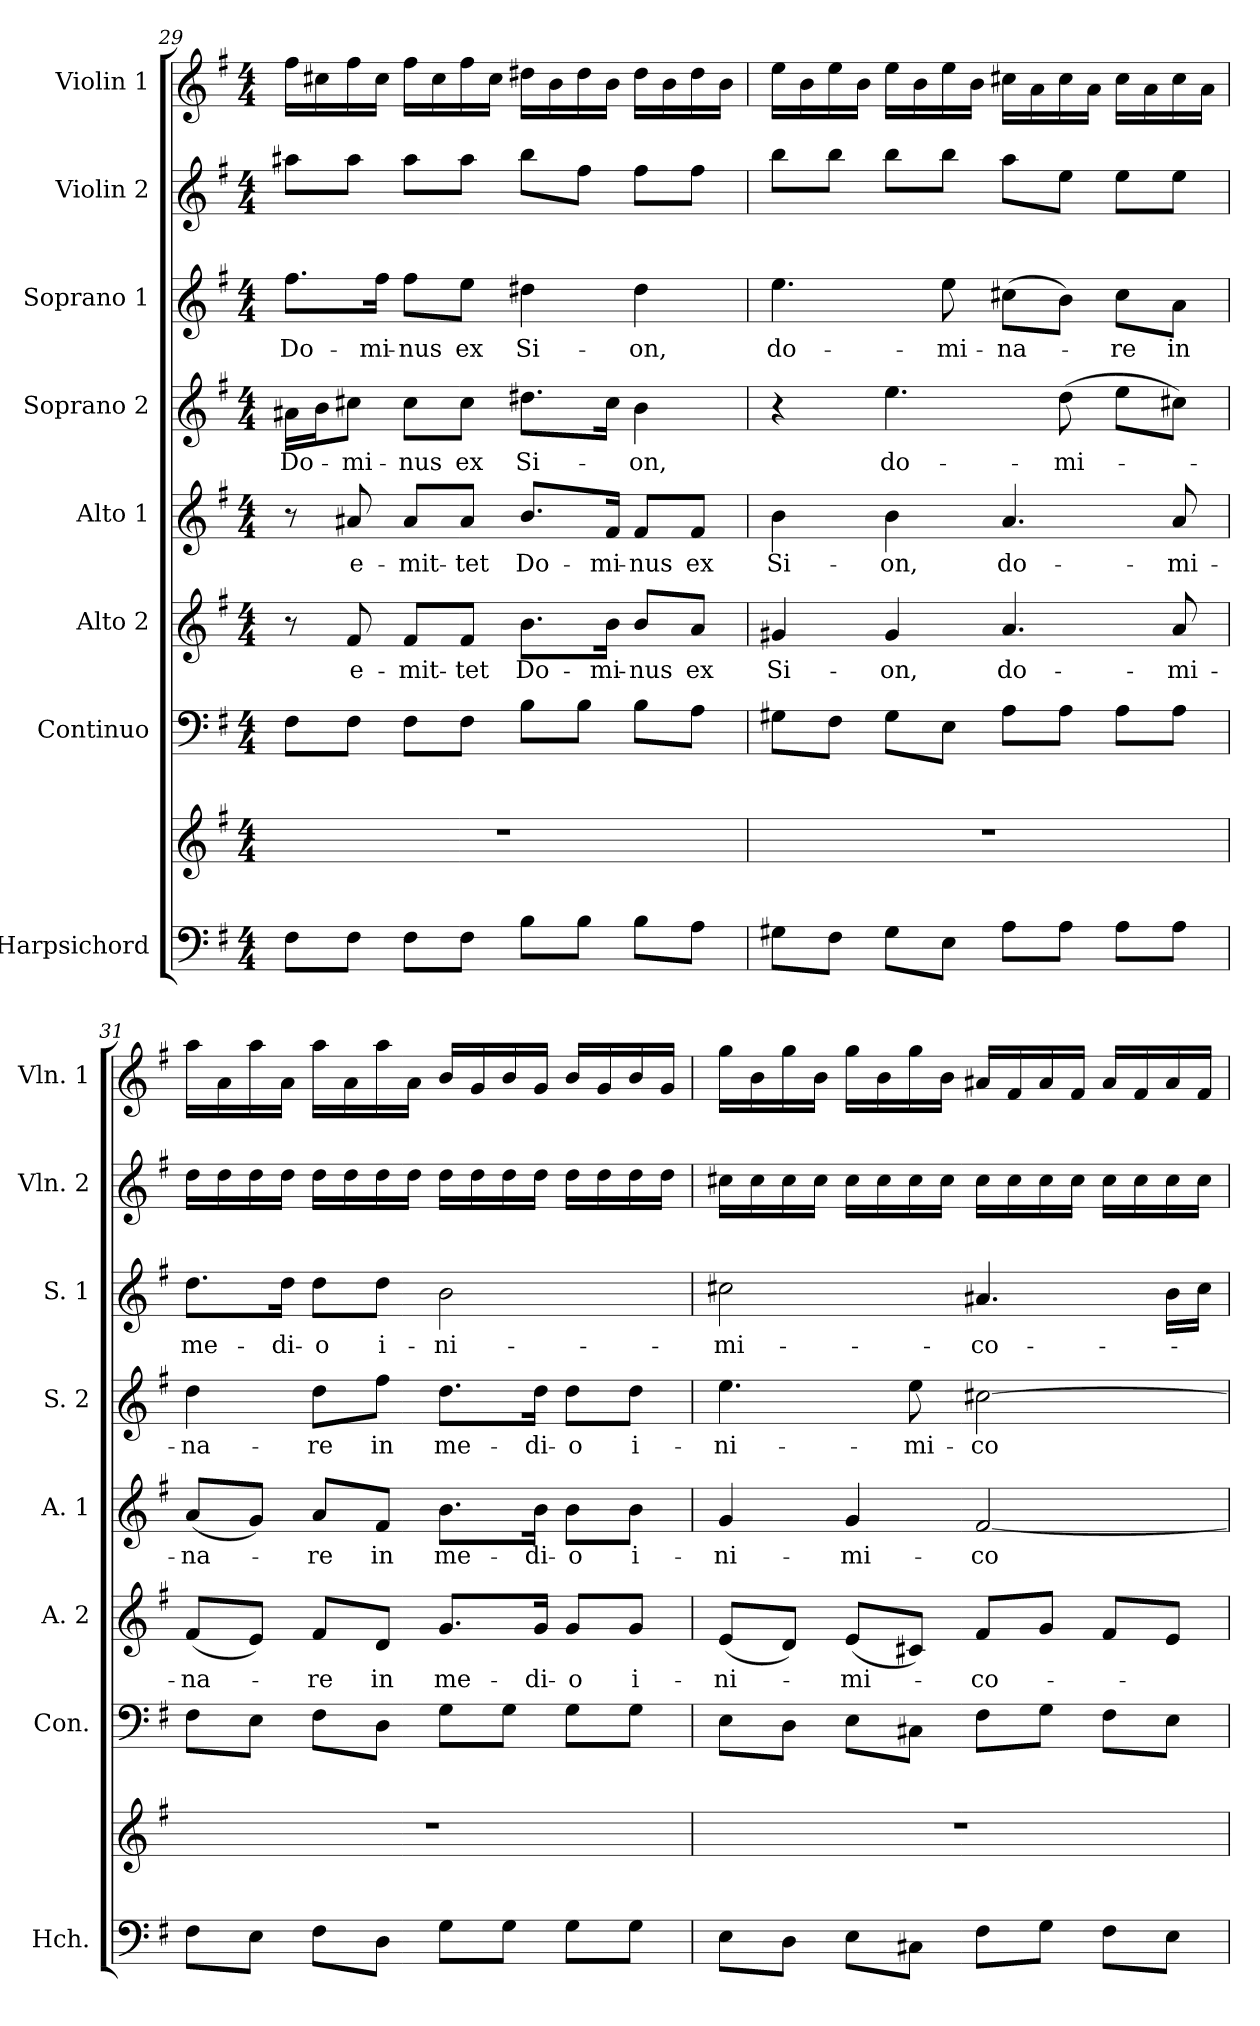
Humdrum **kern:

**kern	**kern	**kern	**kern	**text	**kern	**text	**kern	**text	**kern	**text	**kern	**kern
*part8	*part8	*part7	*part6	*part6	*part5	*part5	*part4	*part4	*part3	*part3	*part2	*part1
*staff9	*staff8	*staff7	*staff6	*staff6	*staff5	*staff5	*staff4	*staff4	*staff3	*staff3	*staff2	*staff1
*I"Harpsichord	*	*I"Continuo	*I"Alto 2	*	*I"Alto 1	*	*I"Soprano 2	*	*I"Soprano 1	*	*I"Violin 2	*I"Violin 1
*I'Hch.	*	*I'Con.	*I'A. 2	*	*I'A. 1	*	*I'S. 2	*	*I'S. 1	*	*I'Vln. 2	*I'Vln. 1
!!LO:LB:g=z
*clefF4	*clefG2	*clefF4	*clefG2	*	*clefG2	*	*clefG2	*	*clefG2	*	*clefG2	*clefG2
*k[f#]	*k[f#]	*k[f#]	*k[f#]	*	*k[f#]	*	*k[f#]	*	*k[f#]	*	*k[f#]	*k[f#]
*M4/4	*M4/4	*M4/4	*M4/4	*	*M4/4	*	*M4/4	*	*M4/4	*	*M4/4	*M4/4
=29	=29	=29	=29	=29	=29	=29	=29	=29	=29	=29	=29	=29
!	!	!	!	!	!	!	!	!LO:LY:b	!	!LO:LY:b	!	!
8F#\L	1r	8F#\L	8r	.	8r	.	16a#X\LL	Do-	8.ff#\L	Do-	8aa#X\L	16ff#\LL
.	.	.	.	.	.	.	16b\J	.	.	.	.	16cc#X\
!	!	!	!	!LO:LY:b	!	!LO:LY:b	!	!LO:LY:b	!	!	!	!
8F#\J	.	8F#\J	8f#/	e-	8a#X/	e-	8cc#X\J	-mi-	.	.	8aa#\J	16ff#\
!	!	!	!	!	!	!	!	!	!	!LO:LY:b	!	!
.	.	.	.	.	.	.	.	.	16ff#\Jk	-mi-	.	16cc#\JJ
!	!	!	!	!LO:LY:b	!	!LO:LY:b	!	!LO:LY:b	!	!LO:LY:b	!	!
8F#\L	.	8F#\L	8f#/L	-mit-	8a#/L	-mit-	8cc#\L	-nus	8ff#\L	-nus	8aa#\L	16ff#\LL
.	.	.	.	.	.	.	.	.	.	.	.	16cc#\
!	!	!	!	!LO:LY:b	!	!LO:LY:b	!	!LO:LY:b	!	!LO:LY:b	!	!
8F#\J	.	8F#\J	8f#/J	-tet	8a#/J	-tet	8cc#\J	ex	8ee\J	ex	8aa#\J	16ff#\
.	.	.	.	.	.	.	.	.	.	.	.	16cc#\JJ
!	!	!	!	!LO:LY:b	!	!LO:LY:b	!	!LO:LY:b	!	!LO:LY:b	!	!
8B\L	.	8B\L	8.b\L	Do-	8.b/L	Do-	8.dd#X\L	Si-	4dd#X\	Si-	8bb\L	16dd#X\LL
.	.	.	.	.	.	.	.	.	.	.	.	16b\
8B\J	.	8B\J	.	.	.	.	.	.	.	.	8ff#\J	16dd#\
!	!	!	!	!LO:LY:b	!	!LO:LY:b	!	!	!	!	!	!
.	.	.	16b\Jk	-mi-	16f#/Jk	-mi-	16cc#\Jk	.	.	.	.	16b\JJ
!	!	!	!	!LO:LY:b	!	!LO:LY:b	!	!LO:LY:b	!	!LO:LY:b	!	!
8B\L	.	8B\L	8b/L	-nus	8f#/L	-nus	4b\	-on,	4dd#\	-on,	8ff#\L	16dd#\LL
.	.	.	.	.	.	.	.	.	.	.	.	16b\
!	!	!	!	!LO:LY:b	!	!LO:LY:b	!	!	!	!	!	!
8A\J	.	8A\J	8a/J	ex	8f#/J	ex	.	.	.	.	8ff#\J	16dd#\
.	.	.	.	.	.	.	.	.	.	.	.	16b\JJ
=30	=30	=30	=30	=30	=30	=30	=30	=30	=30	=30	=30	=30
!	!	!	!	!LO:LY:b	!	!LO:LY:b	!	!	!	!LO:LY:b	!	!
8G#X\L	1r	8G#X\L	4g#X/	Si-	4b\	Si-	4r	.	4.ee\	do-	8bb\L	16ee\LL
.	.	.	.	.	.	.	.	.	.	.	.	16b\
8F#\J	.	8F#\J	.	.	.	.	.	.	.	.	8bb\J	16ee\
.	.	.	.	.	.	.	.	.	.	.	.	16b\JJ
!	!	!	!	!LO:LY:b	!	!LO:LY:b	!	!LO:LY:b	!	!	!	!
8G#\L	.	8G#\L	4g#/	-on,	4b\	-on,	4.ee\	do-	.	.	8bb\L	16ee\LL
.	.	.	.	.	.	.	.	.	.	.	.	16b\
!	!	!	!	!	!	!	!	!	!	!LO:LY:b	!	!
8E\J	.	8E\J	.	.	.	.	.	.	8ee\	-mi-	8bb\J	16ee\
.	.	.	.	.	.	.	.	.	.	.	.	16b\JJ
!	!	!	!	!LO:LY:b	!	!LO:LY:b	!	!	!	!LO:LY:b	!	!
8A\L	.	8A\L	4.a/	do-	4.a/	do-	.	.	(>8cc#X\L	-na-	8aa\L	16cc#X\LL
.	.	.	.	.	.	.	.	.	.	.	.	16a\
!	!	!	!	!	!	!	!	!LO:LY:b	!	!	!	!
8A\J	.	8A\J	.	.	.	.	(>8dd\	-mi-	8b\J)	.	8ee\J	16cc#\
.	.	.	.	.	.	.	.	.	.	.	.	16a\JJ
!	!	!	!	!	!	!	!	!	!	!LO:LY:b	!	!
8A\L	.	8A\L	.	.	.	.	8ee\L	.	8cc#\L	-re	8ee\L	16cc#\LL
.	.	.	.	.	.	.	.	.	.	.	.	16a\
!	!	!	!	!LO:LY:b	!	!LO:LY:b	!	!	!	!LO:LY:b	!	!
8A\J	.	8A\J	8a/	-mi-	8a/	-mi-	8cc#X\J)	.	8a\J	in	8ee\J	16cc#\
.	.	.	.	.	.	.	.	.	.	.	.	16a\JJ
!!LO:PB:g=z
=31	=31	=31	=31	=31	=31	=31	=31	=31	=31	=31	=31	=31
!	!	!	!	!LO:LY:b	!	!LO:LY:b	!	!LO:LY:b	!	!LO:LY:b	!	!
8F#\L	1r	8F#\L	(<8f#/L	-na-	(<8a/L	-na-	4dd\	-na-	8.dd\L	me-	16dd\LL	16aa\LL
.	.	.	.	.	.	.	.	.	.	.	16dd\	16a\
8E\J	.	8E\J	8e/J)	.	8g/J)	.	.	.	.	.	16dd\	16aa\
!	!	!	!	!	!	!	!	!	!	!LO:LY:b	!	!
.	.	.	.	.	.	.	.	.	16dd\Jk	-di-	16dd\JJ	16a\JJ
!	!	!	!	!LO:LY:b	!	!LO:LY:b	!	!LO:LY:b	!	!LO:LY:b	!	!
8F#\L	.	8F#\L	8f#/L	-re	8a/L	-re	8dd\L	-re	8dd\L	-o	16dd\LL	16aa\LL
.	.	.	.	.	.	.	.	.	.	.	16dd\	16a\
!	!	!	!	!LO:LY:b	!	!LO:LY:b	!	!LO:LY:b	!	!LO:LY:b	!	!
8D\J	.	8D\J	8d/J	in	8f#/J	in	8ff#\J	in	8dd\J	i-	16dd\	16aa\
.	.	.	.	.	.	.	.	.	.	.	16dd\JJ	16a\JJ
!	!	!	!	!LO:LY:b	!	!LO:LY:b	!	!LO:LY:b	!	!LO:LY:b	!	!
8G\L	.	8G\L	8.g/L	me-	8.b\L	me-	8.dd\L	me-	2b\	-ni-	16dd\LL	16b/LL
.	.	.	.	.	.	.	.	.	.	.	16dd\	16g/
8G\J	.	8G\J	.	.	.	.	.	.	.	.	16dd\	16b/
!	!	!	!	!LO:LY:b	!	!LO:LY:b	!	!LO:LY:b	!	!	!	!
.	.	.	16g/Jk	-di-	16b\Jk	-di-	16dd\Jk	-di-	.	.	16dd\JJ	16g/JJ
!	!	!	!	!LO:LY:b	!	!LO:LY:b	!	!LO:LY:b	!	!	!	!
8G\L	.	8G\L	8g/L	-o	8b\L	-o	8dd\L	-o	.	.	16dd\LL	16b/LL
.	.	.	.	.	.	.	.	.	.	.	16dd\	16g/
!	!	!	!	!LO:LY:b	!	!LO:LY:b	!	!LO:LY:b	!	!	!	!
8G\J	.	8G\J	8g/J	i-	8b\J	i-	8dd\J	i-	.	.	16dd\	16b/
.	.	.	.	.	.	.	.	.	.	.	16dd\JJ	16g/JJ
=32	=32	=32	=32	=32	=32	=32	=32	=32	=32	=32	=32	=32
!	!	!	!	!LO:LY:b	!	!LO:LY:b	!	!LO:LY:b	!	!LO:LY:b	!	!
8E\L	1r	8E\L	(<8e/L	-ni-	4g/	-ni-	4.ee\	-ni-	2cc#X\	-mi-	16cc#X\LL	16gg\LL
.	.	.	.	.	.	.	.	.	.	.	16cc#\	16b\
8D\J	.	8D\J	8d/J)	.	.	.	.	.	.	.	16cc#\	16gg\
.	.	.	.	.	.	.	.	.	.	.	16cc#\JJ	16b\JJ
!	!	!	!	!LO:LY:b	!	!LO:LY:b	!	!	!	!	!	!
8E\L	.	8E\L	(<8e/L	mi-	4g/	-mi-	.	.	.	.	16cc#\LL	16gg\LL
.	.	.	.	.	.	.	.	.	.	.	16cc#\	16b\
!	!	!	!	!	!	!	!	!LO:LY:b	!	!	!	!
8C#X\J	.	8C#X\J	8c#X/J)	.	.	.	8ee\	-mi-	.	.	16cc#\	16gg\
.	.	.	.	.	.	.	.	.	.	.	16cc#\JJ	16b\JJ
!	!	!	!	!LO:LY:b	!	!LO:LY:b	!	!LO:LY:b	!	!LO:LY:b	!	!
8F#\L	.	8F#\L	8f#/L	-co-	[2f#/	-co-	[2cc#X\	-co-	4.a#X/	-co-	16cc#\LL	16a#X/LL
.	.	.	.	.	.	.	.	.	.	.	16cc#\	16f#/
8G\J	.	8G\J	8g/J	.	.	.	.	.	.	.	16cc#\	16a#/
.	.	.	.	.	.	.	.	.	.	.	16cc#\JJ	16f#/JJ
8F#\L	.	8F#\L	8f#/L	.	.	.	.	.	.	.	16cc#\LL	16a#/LL
.	.	.	.	.	.	.	.	.	.	.	16cc#\	16f#/
8E\J	.	8E\J	8e/J	.	.	.	.	.	16b\LL	.	16cc#\	16a#/
.	.	.	.	.	.	.	.	.	16cc#\JJ	.	16cc#\JJ	16f#/JJ
=	=	=	=	=	=	=	=	=	=	=	=	=
*-	*-	*-	*-	*-	*-	*-	*-	*-	*-	*-	*-	*-
